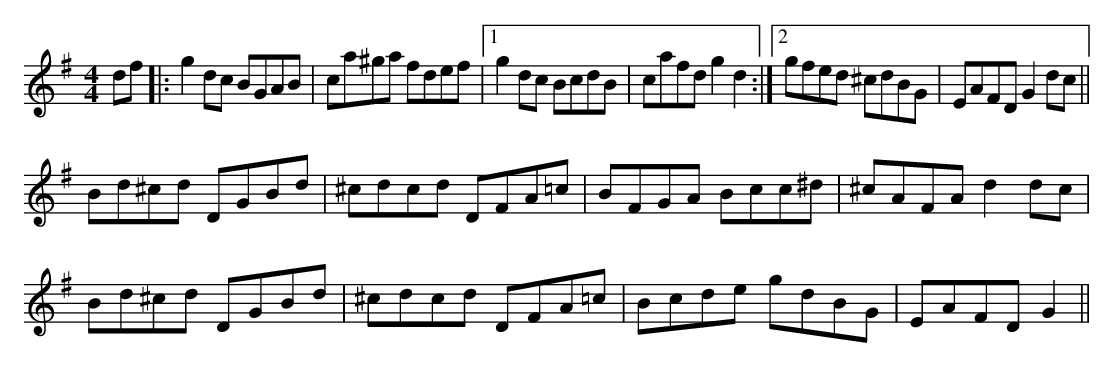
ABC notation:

X:1
M:4/4
K:G
df|:g2dc BGAB|ca^ga fdef|1 g2dc BcdB|cafdg2d2:|2 gfed ^cdBG|EAFDG2dc||
Bd^cd DGBd|^cdcd DFA=c|BFGA Bcc^d|^cAFAd2dc|
Bd^cd DGBd|^cdcd DFA=c|Bcde gdBG|EAFDG2||
